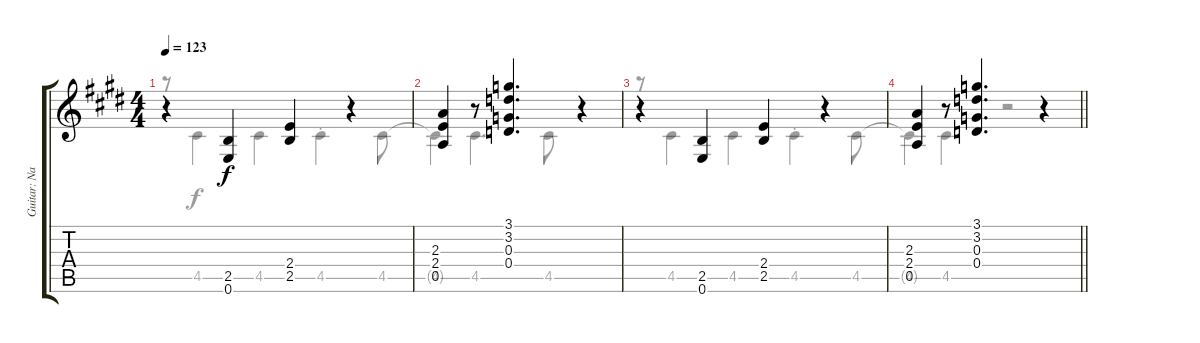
\track ("Guitar: Nancy" "Guitar: Na") {instrument electricguitarclean}
\staff {score tabs}
\tuning (E4 B3 G3 D3 A2 E2) {hide}
\voice
\ts (4 4)
\tempo 123
\clef g2
\ks e
r.4{dy f} (2.5 0.6).4 (2.4 2.5).4 r.4 |
(2.3 2.4 0.5).4 r.8 (3.1 3.2 0.3 0.4).4{d} r.4 |
r.4 (2.5 0.6).4 (2.4 2.5).4 r.4 |
\barLineRight lightlight
(2.3 2.4 0.5).4 r.8 (3.1 3.2 0.3 0.4).4{d} r.4
\voice
\clef g2
\ottava regular
\simile none
\ks e
r.8{dy f} 4.5.4 4.5.4 4.5{st}.4 4.5.8 |
4.5{t}.4 4.5.4{d} 4.5.8 r.4 |
r.8 4.5.4 4.5.4 4.5{st}.4 4.5.8 |
\barLineRight lightlight
4.5{t}.4 4.5.4 r.2
